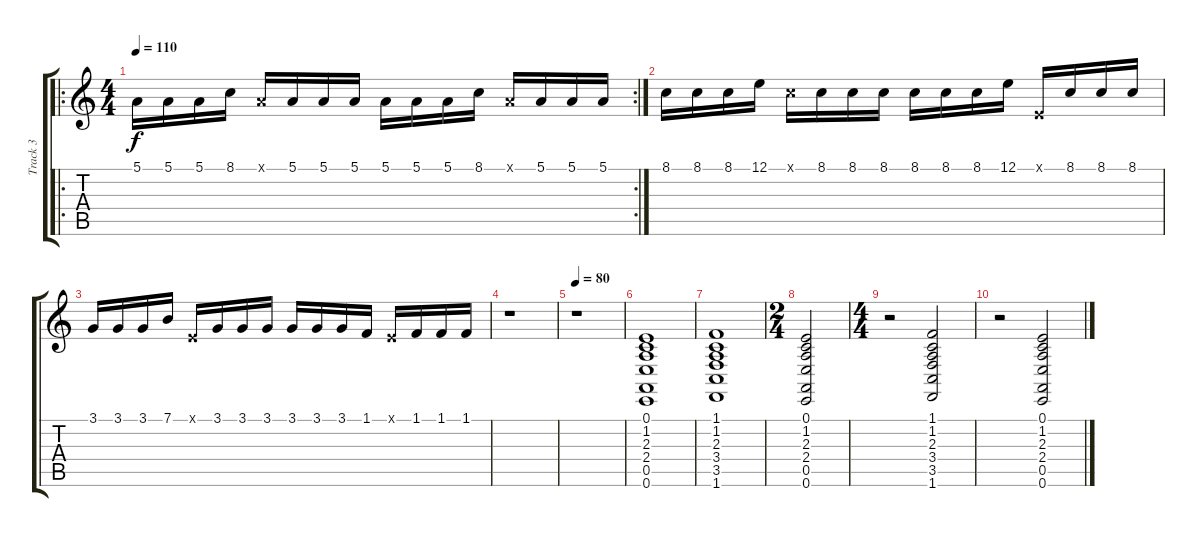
\track ("Track 3" "Track 3") {instrument violin}
\staff {score tabs}
\tuning (E4 B3 G3 D3 A2 E2) {hide}
\ro
\rc 2
\ts (4 4)
\tempo 110
\clef g2
\ks c
5.1.16{dy f} 5.1.16 5.1.16 8.1.16 5.1{x}.16 5.1.16 5.1.16 5.1.16 5.1.16 5.1.16 5.1.16 8.1.16 5.1{x}.16 5.1.16 5.1.16 5.1.16 |
8.1.16 8.1.16 8.1.16 12.1.16 8.1{x}.16 8.1.16 8.1.16 8.1.16 8.1.16 8.1.16 8.1.16 12.1.16 0.1{x}.16 8.1.16 8.1.16 8.1.16 |
3.1.16 3.1.16 3.1.16 7.1.16 0.1{x}.16 3.1.16 3.1.16 3.1.16 3.1.16 3.1.16 3.1.16 1.1.16 0.1{x}.16 1.1.16 1.1.16 1.1.16 |
r.1 |
\tempo 80
r.1 |
(0.1 1.2 2.3 2.4 0.5 0.6).1{instrument orchestrahit} |
(1.1 1.2 2.3 3.4 3.5 1.6).1 |
\ts (2 4)
(0.1 1.2 2.3 2.4 0.5 0.6).2 |
\ts (4 4)
r.2 (1.1 1.2 2.3 3.4 3.5 1.6).2 |
r.2 (0.1 1.2 2.3 2.4 0.5 0.6).2
